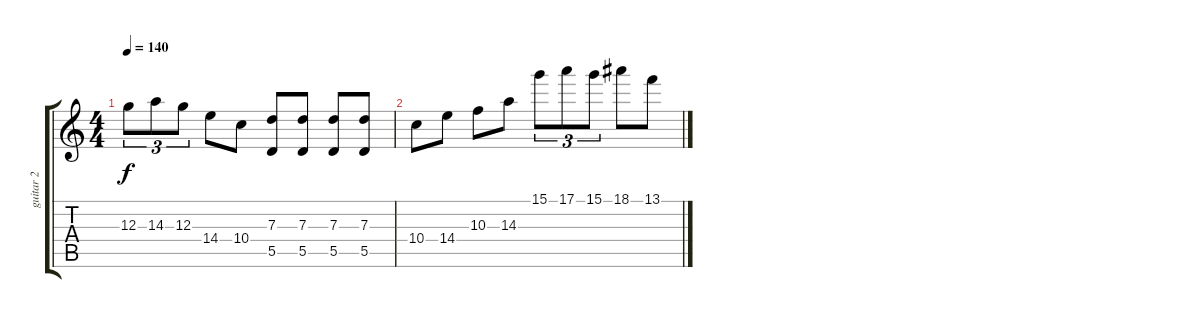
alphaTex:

\track ("guitar 2" "guitar 2") {instrument distortionguitar}
\staff {score tabs}
\tuning (E4 B3 G3 D3 A2 D2) {hide}
\ts (4 4)
\tempo 140
\clef g2
\ks c
12.3.8{tu (3 2) dy f} 14.3.8{tu (3 2)} 12.3.8{tu (3 2)} 14.4.8 10.4.8 (7.3 5.5).8 (7.3 5.5).8 (7.3 5.5).8 (7.3 5.5).8 |
10.4.8 14.4.8 10.3.8 14.3.8 15.1.8{tu (3 2)} 17.1.8{tu (3 2)} 15.1.8{tu (3 2)} 18.1.8 13.1.8
